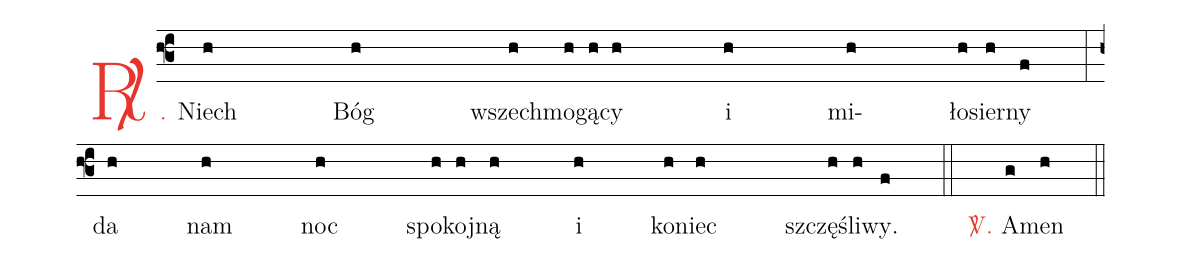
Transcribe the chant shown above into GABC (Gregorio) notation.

%%
(f3)<c><sp>R/</sp>.</c> Niech(h) Bóg(h) wszech(h)mo(h)gą(h)cy(h) i(h) mi(h)ło(h)sier(h)ny(f) (:)(z)
da(h) nam(h) noc(h) spo(h)koj(h)ną(h) i(h) ko(h)niec(h) szczę(h)śli(h)wy.(f) (::)
<c><sp>V/</sp>.</c> A(g)men(h) (::) (z)
